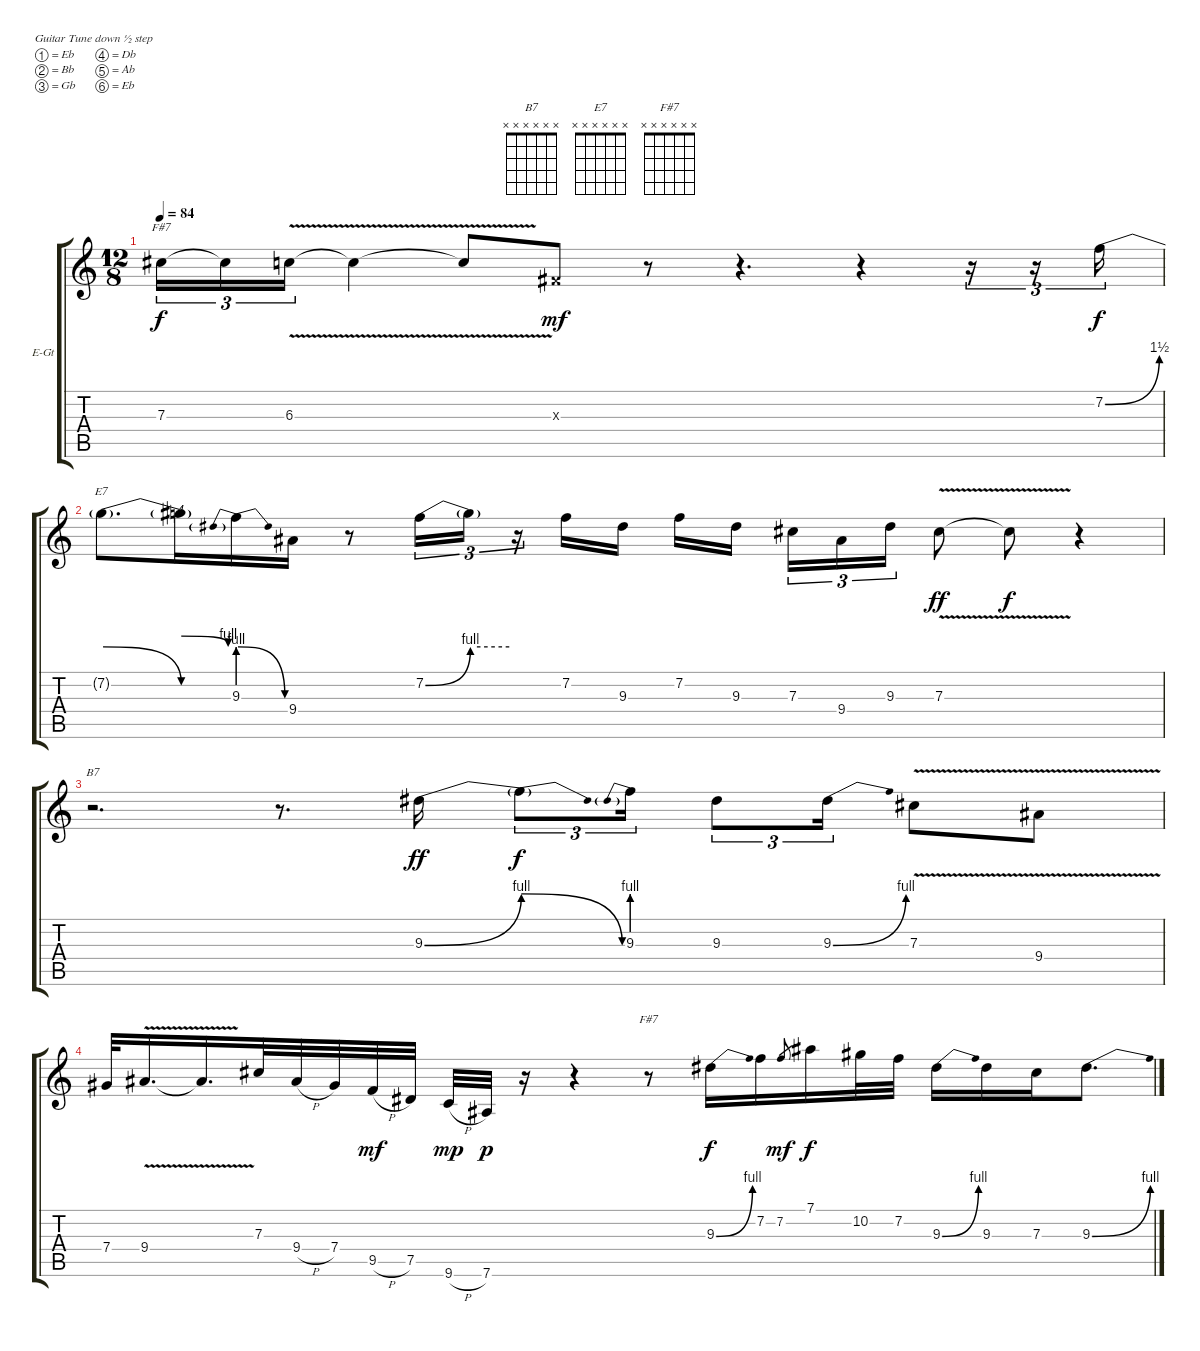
\bracketExtendMode groupsimilarinstruments
\firstSystemTrackNameOrientation horizontal
\otherSystemsTrackNameOrientation horizontal
\track ("Guitar" "E-Gt") {instrument overdrivenguitar}
\staff {score tabs}
\tuning (Eb4 Bb3 Gb3 Db3 Ab2 Eb2)
\chord ("B7" x x x x x x)
\chord ("E7" x x x x x x)
\chord ("F#7" x x x x x x)
\ts (12 8)
\tempo 84
\clef g2
\ks c
7.3.16{tu (3 2) ch "F#7" dy f} 7.3{t}.16{tu (3 2)} 6.3{v}.16{tu (3 2)} 6.3{v t}.4 6.3{v t}.8 0.3{x}.8{dy mf} r.8 r.4{d} r.4 r.16{tu (3 2)} r.16{tu (3 2)} 7.2{be (bend 0 0 60 6)}.16{tu (3 2) dy f} |
7.2{be (release 0 4 60 0) t}.8{d ch "E7"} 7.2{be (release 0 6 60 4) t}.16 9.3{be (prebendrelease 0 4 60 0)}.16 9.4.16 r.8 7.2{be (bend 0 0 60 4)}.16{tu (3 2)} 7.2{be (hold 0 4 60 4) t}.16{tu (3 2)} r.16{tu (3 2)} 7.2.16 9.3.16 7.2.16 9.3.16 7.3.16{tu (3 2)} 9.4.16{tu (3 2)} 9.3.16{tu (3 2)} 7.3{v}.8{dy ff} 7.3{v t}.8{dy f} r.4 |
r.2{d ch "B7"} r.8{d} 9.3{be (bend 0 0 60 4)}.16{dy ff} 9.3{be (release 0 4 60 0) t}.8{tu (3 2) dy f} 9.3{be (prebend 0 4 60 4)}.16{tu (3 2)} 9.3.8{tu (3 2)} 9.3{be (bend 0 0 60 4)}.16{tu (3 2)} 7.3{v}.8 9.4{v}.8 |
7.4.32 9.4{v}.16{d} 9.4{v t}.16{d} 7.3.32 9.4{h}.32 7.4.32 9.5{h}.32{dy mf} 7.5.32 9.6{h}.32{dy mp} 7.6.32{dy p} r.16 r.4 r.8{ch "F#7"} 9.3{be (bend 0 0 60 4)}.16{dy f} 7.2.16 7.2.8{gr dy mf} 7.1.16{dy f} 10.2.32 7.2.32 9.3{be (bend 0 0 60 4)}.16 9.3.16 7.3.16 9.3{be (bend 0 0 60 4)}.8{d}
